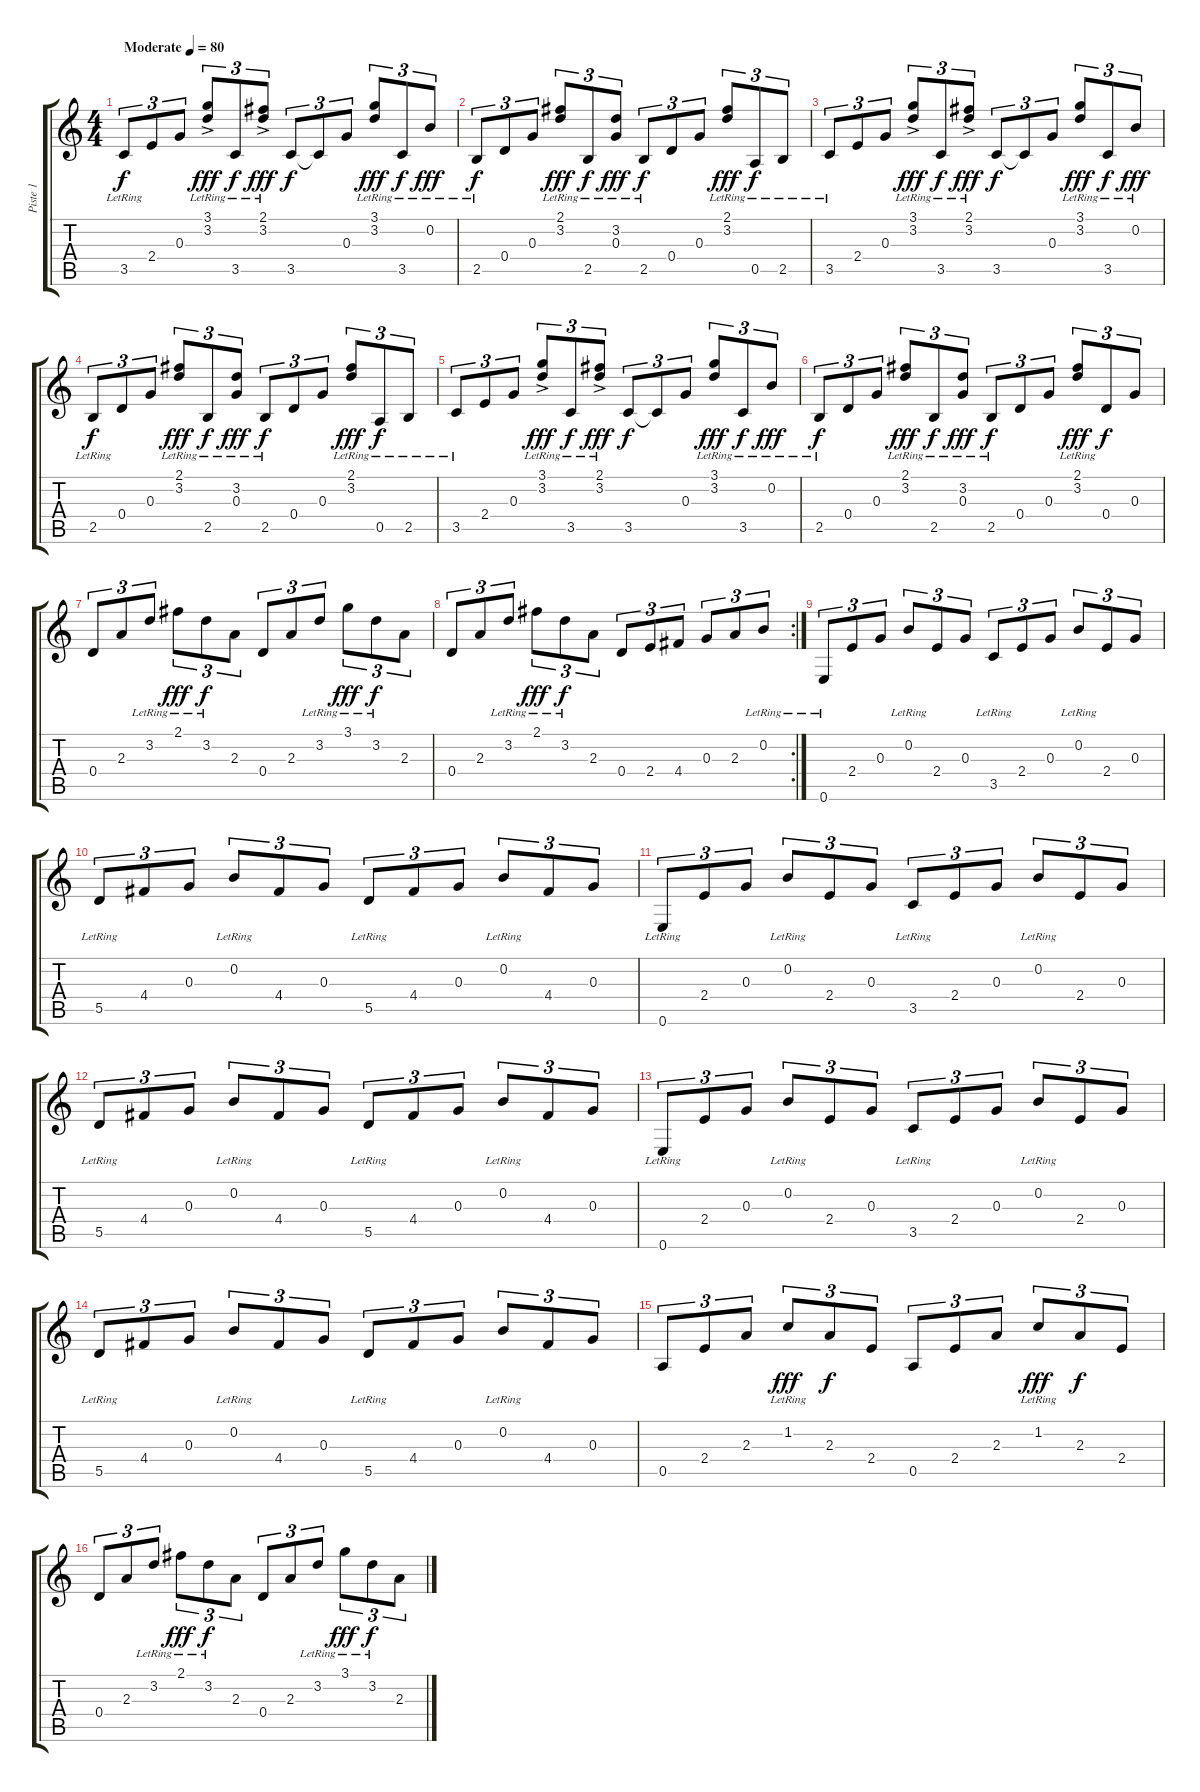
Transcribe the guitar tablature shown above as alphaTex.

\track ("Piste 1" "Piste 1") {instrument acousticguitarsteel}
\staff {score tabs}
\tuning (E4 B3 G3 D3 A2 E2) {hide}
\ts (4 4)
\tempo (80 "Moderate")
\clef g2
\ks c
3.5{lr}.8{tu (3 2) dy f instrument acousticguitarsteel} 2.4.8{tu (3 2)} 0.3.8{tu (3 2)} (3.1{ac lr} 3.2{ac lr}).8{tu (3 2) dy fff} 3.5{lr}.8{tu (3 2) dy f} (2.1{ac lr} 3.2{ac lr}).8{tu (3 2) dy fff} 3.5.8{tu (3 2) dy f} 3.5{t}.8{tu (3 2)} 0.3.8{tu (3 2)} (3.1{lr} 3.2{lr}).8{tu (3 2) dy fff} 3.5{lr}.8{tu (3 2) dy f} 0.2{lr}.8{tu (3 2) dy fff} |
2.5{lr}.8{tu (3 2) dy f} 0.4.8{tu (3 2)} 0.3.8{tu (3 2)} (2.1{lr} 3.2{lr}).8{tu (3 2) dy fff} 2.5{lr}.8{tu (3 2) dy f} (3.2{lr} 0.3{lr}).8{tu (3 2) dy fff} 2.5{lr}.8{tu (3 2) dy f} 0.4.8{tu (3 2)} 0.3.8{tu (3 2)} (2.1{lr} 3.2{lr}).8{tu (3 2) dy fff} 0.5{lr}.8{tu (3 2) dy f} 2.5{lr}.8{tu (3 2)} |
3.5{lr}.8{tu (3 2)} 2.4.8{tu (3 2)} 0.3.8{tu (3 2)} (3.1{ac lr} 3.2{ac lr}).8{tu (3 2) dy fff} 3.5{lr}.8{tu (3 2) dy f} (2.1{ac lr} 3.2{ac lr}).8{tu (3 2) dy fff} 3.5.8{tu (3 2) dy f} 3.5{t}.8{tu (3 2)} 0.3.8{tu (3 2)} (3.1{lr} 3.2{lr}).8{tu (3 2) dy fff} 3.5{lr}.8{tu (3 2) dy f} 0.2{lr}.8{tu (3 2) dy fff} |
2.5{lr}.8{tu (3 2) dy f} 0.4.8{tu (3 2)} 0.3.8{tu (3 2)} (2.1{lr} 3.2{lr}).8{tu (3 2) dy fff} 2.5{lr}.8{tu (3 2) dy f} (3.2{lr} 0.3{lr}).8{tu (3 2) dy fff} 2.5{lr}.8{tu (3 2) dy f} 0.4.8{tu (3 2)} 0.3.8{tu (3 2)} (2.1{lr} 3.2{lr}).8{tu (3 2) dy fff} 0.5{lr}.8{tu (3 2) dy f} 2.5{lr}.8{tu (3 2)} |
3.5{lr}.8{tu (3 2)} 2.4.8{tu (3 2)} 0.3.8{tu (3 2)} (3.1{ac lr} 3.2{ac lr}).8{tu (3 2) dy fff} 3.5{lr}.8{tu (3 2) dy f} (2.1{ac lr} 3.2{ac lr}).8{tu (3 2) dy fff} 3.5.8{tu (3 2) dy f} 3.5{t}.8{tu (3 2)} 0.3.8{tu (3 2)} (3.1{lr} 3.2{lr}).8{tu (3 2) dy fff} 3.5{lr}.8{tu (3 2) dy f} 0.2{lr}.8{tu (3 2) dy fff} |
2.5{lr}.8{tu (3 2) dy f} 0.4.8{tu (3 2)} 0.3.8{tu (3 2)} (2.1{lr} 3.2{lr}).8{tu (3 2) dy fff} 2.5{lr}.8{tu (3 2) dy f} (3.2{lr} 0.3{lr}).8{tu (3 2) dy fff} 2.5{lr}.8{tu (3 2) dy f} 0.4.8{tu (3 2)} 0.3.8{tu (3 2)} (2.1{lr} 3.2{lr}).8{tu (3 2) dy fff} 0.4.8{tu (3 2) dy f} 0.3.8{tu (3 2)} |
0.4.8{tu (3 2)} 2.3.8{tu (3 2)} 3.2{lr}.8{tu (3 2)} 2.1{lr}.8{tu (3 2) dy fff} 3.2{lr}.8{tu (3 2) dy f} 2.3.8{tu (3 2)} 0.4.8{tu (3 2)} 2.3.8{tu (3 2)} 3.2{lr}.8{tu (3 2)} 3.1{lr}.8{tu (3 2) dy fff} 3.2{lr}.8{tu (3 2) dy f} 2.3.8{tu (3 2)} |
\rc 2
0.4.8{tu (3 2)} 2.3.8{tu (3 2)} 3.2{lr}.8{tu (3 2)} 2.1{lr}.8{tu (3 2) dy fff} 3.2{lr}.8{tu (3 2) dy f} 2.3.8{tu (3 2)} 0.4.8{tu (3 2)} 2.4.8{tu (3 2)} 4.4.8{tu (3 2)} 0.3.8{tu (3 2)} 2.3.8{tu (3 2)} 0.2{lr}.8{tu (3 2)} |
0.6{lr}.8{tu (3 2)} 2.4.8{tu (3 2)} 0.3.8{tu (3 2)} 0.2{lr}.8{tu (3 2)} 2.4.8{tu (3 2)} 0.3.8{tu (3 2)} 3.5{lr}.8{tu (3 2)} 2.4.8{tu (3 2)} 0.3.8{tu (3 2)} 0.2{lr}.8{tu (3 2)} 2.4.8{tu (3 2)} 0.3.8{tu (3 2)} |
5.5{lr}.8{tu (3 2)} 4.4.8{tu (3 2)} 0.3.8{tu (3 2)} 0.2{lr}.8{tu (3 2)} 4.4.8{tu (3 2)} 0.3.8{tu (3 2)} 5.5{lr}.8{tu (3 2)} 4.4.8{tu (3 2)} 0.3.8{tu (3 2)} 0.2{lr}.8{tu (3 2)} 4.4.8{tu (3 2)} 0.3.8{tu (3 2)} |
0.6{lr}.8{tu (3 2)} 2.4.8{tu (3 2)} 0.3.8{tu (3 2)} 0.2{lr}.8{tu (3 2)} 2.4.8{tu (3 2)} 0.3.8{tu (3 2)} 3.5{lr}.8{tu (3 2)} 2.4.8{tu (3 2)} 0.3.8{tu (3 2)} 0.2{lr}.8{tu (3 2)} 2.4.8{tu (3 2)} 0.3.8{tu (3 2)} |
5.5{lr}.8{tu (3 2)} 4.4.8{tu (3 2)} 0.3.8{tu (3 2)} 0.2{lr}.8{tu (3 2)} 4.4.8{tu (3 2)} 0.3.8{tu (3 2)} 5.5{lr}.8{tu (3 2)} 4.4.8{tu (3 2)} 0.3.8{tu (3 2)} 0.2{lr}.8{tu (3 2)} 4.4.8{tu (3 2)} 0.3.8{tu (3 2)} |
0.6{lr}.8{tu (3 2)} 2.4.8{tu (3 2)} 0.3.8{tu (3 2)} 0.2{lr}.8{tu (3 2)} 2.4.8{tu (3 2)} 0.3.8{tu (3 2)} 3.5{lr}.8{tu (3 2)} 2.4.8{tu (3 2)} 0.3.8{tu (3 2)} 0.2{lr}.8{tu (3 2)} 2.4.8{tu (3 2)} 0.3.8{tu (3 2)} |
5.5{lr}.8{tu (3 2)} 4.4.8{tu (3 2)} 0.3.8{tu (3 2)} 0.2{lr}.8{tu (3 2)} 4.4.8{tu (3 2)} 0.3.8{tu (3 2)} 5.5{lr}.8{tu (3 2)} 4.4.8{tu (3 2)} 0.3.8{tu (3 2)} 0.2{lr}.8{tu (3 2)} 4.4.8{tu (3 2)} 0.3.8{tu (3 2)} |
0.5.8{tu (3 2)} 2.4.8{tu (3 2)} 2.3.8{tu (3 2)} 1.2{lr}.8{tu (3 2) dy fff} 2.3.8{tu (3 2) dy f} 2.4.8{tu (3 2)} 0.5.8{tu (3 2)} 2.4.8{tu (3 2)} 2.3.8{tu (3 2)} 1.2{lr}.8{tu (3 2) dy fff} 2.3.8{tu (3 2) dy f} 2.4.8{tu (3 2)} |
0.4.8{tu (3 2)} 2.3.8{tu (3 2)} 3.2{lr}.8{tu (3 2)} 2.1{lr}.8{tu (3 2) dy fff} 3.2{lr}.8{tu (3 2) dy f} 2.3.8{tu (3 2)} 0.4.8{tu (3 2)} 2.3.8{tu (3 2)} 3.2{lr}.8{tu (3 2)} 3.1{lr}.8{tu (3 2) dy fff} 3.2{lr}.8{tu (3 2) dy f} 2.3.8{tu (3 2)}
